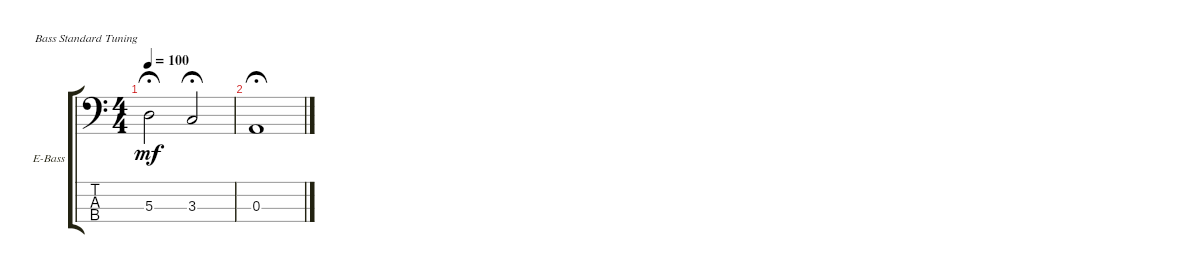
\defaultSystemsLayout 4
\bracketExtendMode groupsimilarinstruments
\firstSystemTrackNameOrientation horizontal
\otherSystemsTrackNameOrientation horizontal
\track ("John Paul Jones" "E-Bass") {instrument electricbassfinger}
\staff {score tabs}
\tuning (G2 D2 A1 E1)
\ts (4 4)
\tempo 100
\clef f4
\ks c
5.3.2{dy mf fermata (medium 0.5)} 3.3.2{fermata (medium 0.5)} |
0.3.1{fermata (medium 0.5)}
